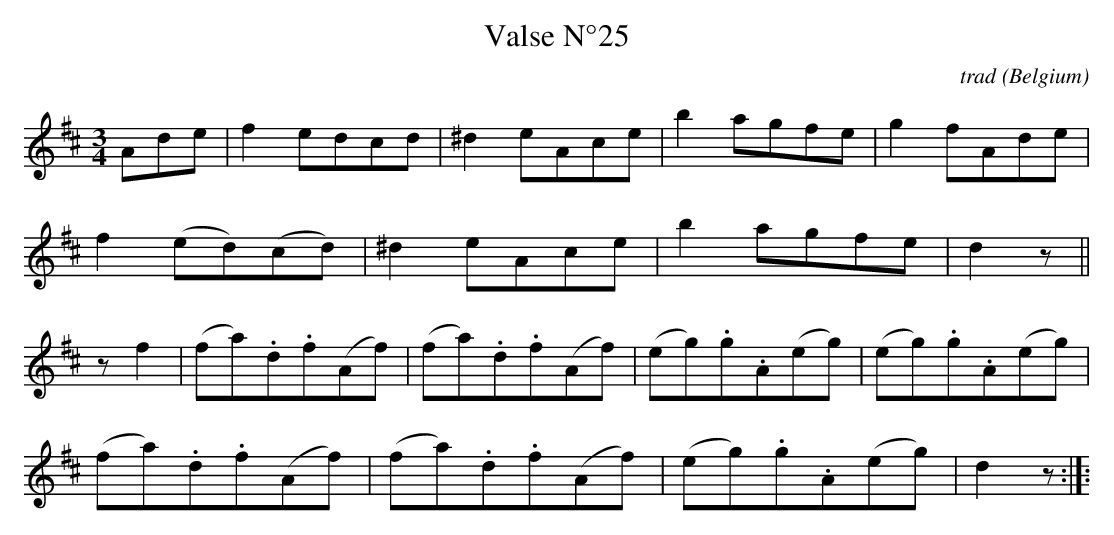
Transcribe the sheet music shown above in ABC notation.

X:1
T:Valse N°25
C:trad
O:Belgium
M:3/4
K:Dmaj
L:1/8
Ade|f2 edcd|^d2 eAce|b2 agfe|g2 fAde|
f2 (ed)(cd)|^d2 eAce|b2 agfe|d2z||
zf2|(fa).d.f(Af)|(fa).d.f(Af)|(eg).g.A(eg)|(eg).g.A(eg)|
(fa).d.f(Af)|(fa).d.f(Af)|(eg).g.A(eg)|d2z:|]:
